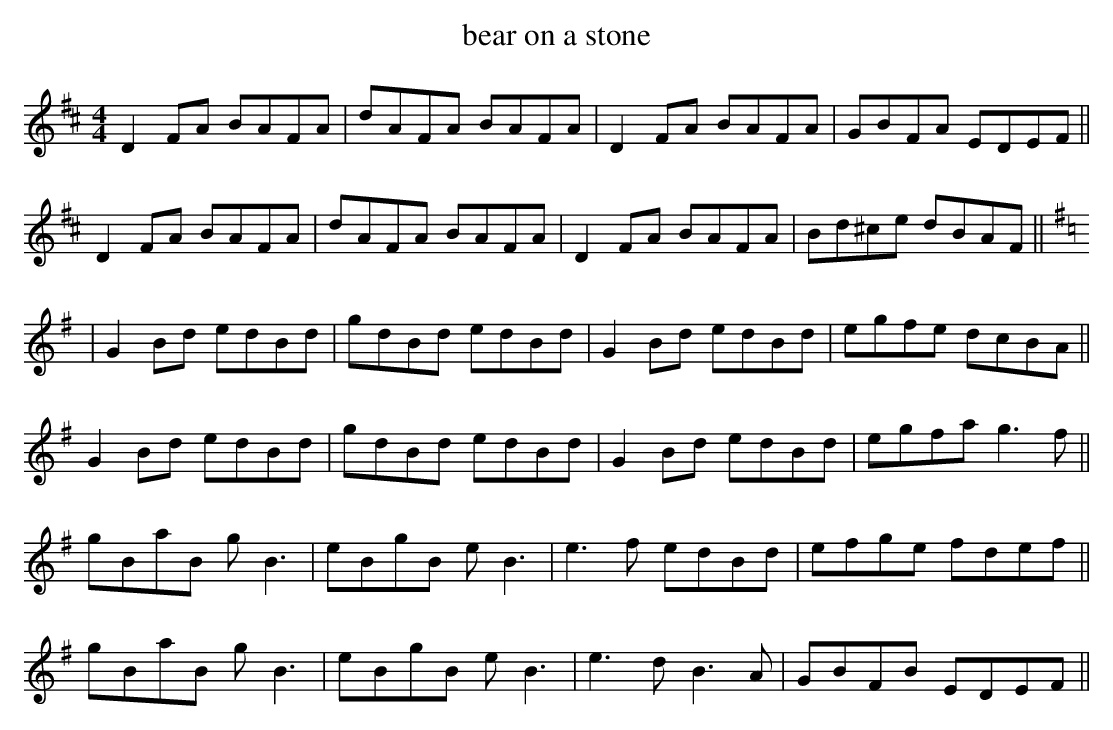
X:1
T:bear on a stone
M:4/4
L:1/8
K:D
D2FA BAFA | dAFA BAFA | D2FA BAFA | GBFA EDEF || !
D2FA BAFA | dAFA BAFA | D2FA BAFA | Bd^ce dBAF || !
K:G
|G2Bd edBd | gdBd edBd| G2Bd edBd | egfe dcBA || !
G2Bd edBd | gdBd edBd| G2Bd edBd | egfa  g3f || !
gBaB gB3 | eBgB eB3 | e3f edBd | efge fdef ||!
gBaB gB3 | eBgB eB3 | e3d B3A | GBFB EDEF || !
